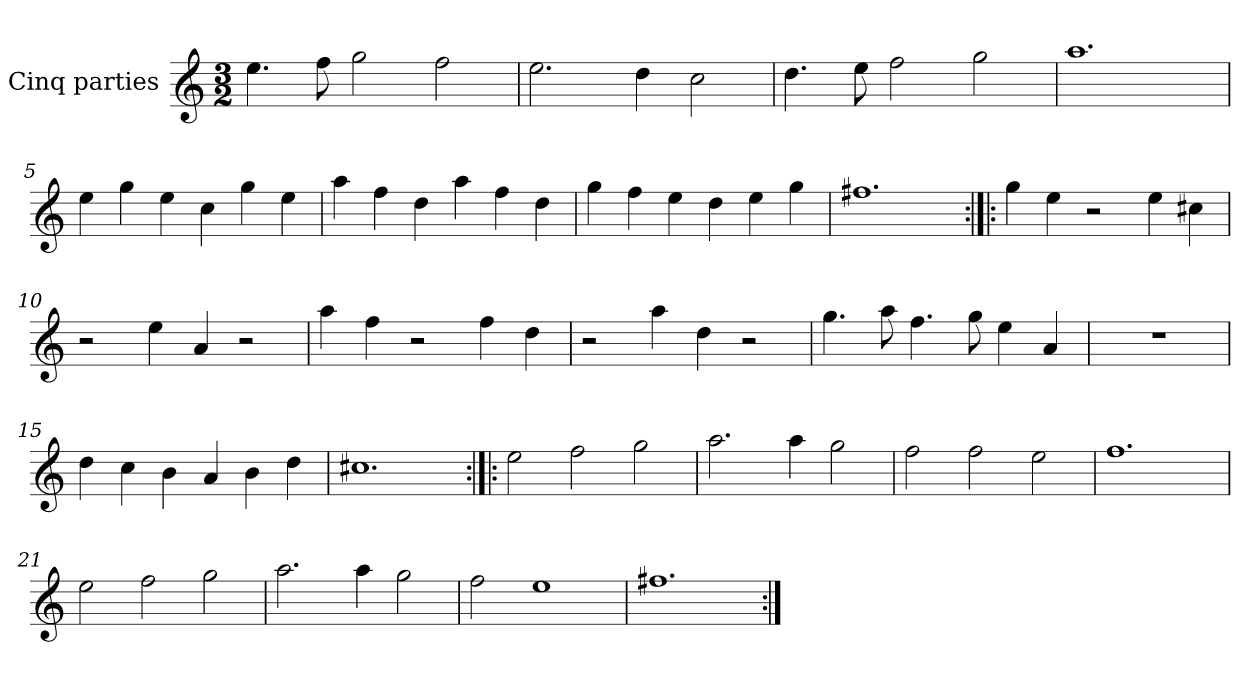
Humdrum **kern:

**kern
*part1
*staff1
*I"Cinq parties
*clefG2
*k[]
*M3/2
*MM180
=1
4.ee\
8ff\
2gg\
2ff\
=2
2.ee\
4dd\
2cc\
=3
4.dd\
8ee\
2ff\
2gg\
=4
1.aa
=5
4ee\
4gg\
4ee\
4cc\
4gg\
4ee\
=6
4aa\
4ff\
4dd\
4aa\
4ff\
4dd\
=7
4gg\
4ff\
4ee\
4dd\
4ee\
4gg\
=8
1.ff#X
=9:|!|:
4gg\
4ee\
2r
4ee\
4cc#X\
=10
2r
4ee\
4a/
2r
=11
4aa\
4ff\
2r
4ff\
4dd\
=12
2r
4aa\
4dd\
2r
=13
4.gg\
8aa\
4.ff\
8gg\
4ee\
4a/
=14
1.r
=15
4dd\
4cc\
4b\
4a/
4b\
4dd\
=16
1.cc#X
=17:|!|:
2ee\
2ff\
2gg\
=18
2.aa\
4aa\
2gg\
=19
2ff\
2ff\
2ee\
=20
1.ff
=21
2ee\
2ff\
2gg\
=22
2.aa\
4aa\
2gg\
=23
2ff\
1ee
=24
1.ff#X
=:|!
*-
